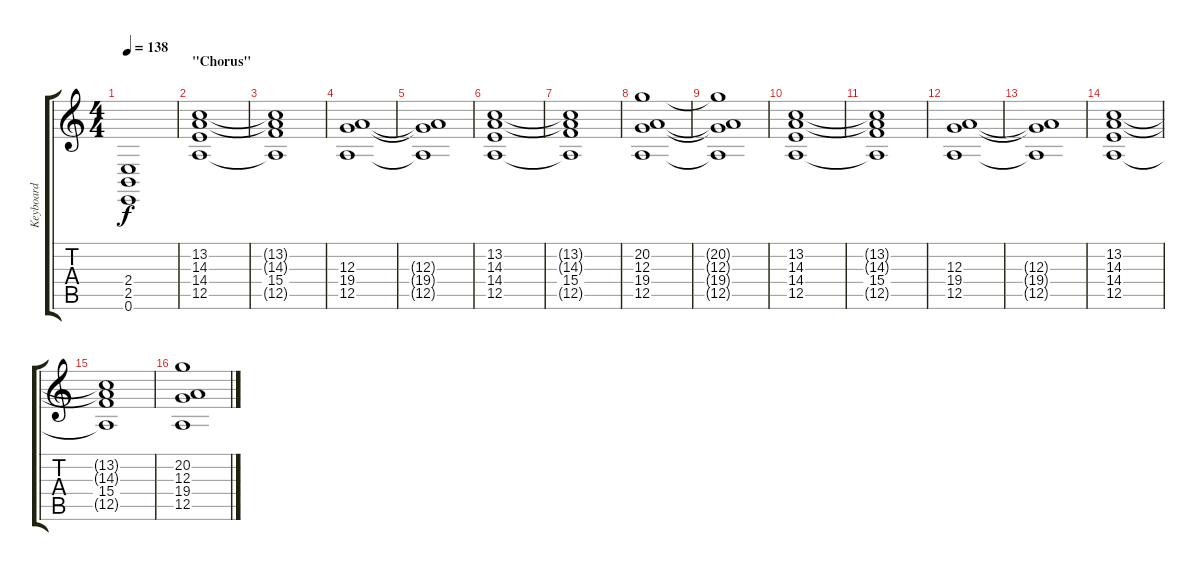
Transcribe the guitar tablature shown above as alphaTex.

\track ("Keyboard" "Keyboard") {instrument pad2warm}
\staff {score tabs}
\tuning (E4 B3 G3 D3 A2 E2) {hide}
\ts (4 4)
\tempo 138
\clef g2
\ks c
(2.4{t} 2.5{t} 0.6{t}).1{dy f} |
\section ("" "\"Chorus\"")
(13.2 14.3 14.4 12.5).1{volume 10 instrument choiraahs} |
(13.2{t} 14.3{t} 15.4 12.5{t}).1 |
(12.3 19.4 12.5).1 |
(12.3{t} 19.4{t} 12.5{t}).1 |
(13.2 14.3 14.4 12.5).1{volume 10 instrument choiraahs} |
(13.2{t} 14.3{t} 15.4 12.5{t}).1 |
(20.2 12.3 19.4 12.5).1 |
(20.2{t} 12.3{t} 19.4{t} 12.5{t}).1 |
(13.2 14.3 14.4 12.5).1{volume 10 instrument choiraahs} |
(13.2{t} 14.3{t} 15.4 12.5{t}).1 |
(12.3 19.4 12.5).1 |
(12.3{t} 19.4{t} 12.5{t}).1 |
(13.2 14.3 14.4 12.5).1{volume 10 instrument choiraahs} |
(13.2{t} 14.3{t} 15.4 12.5{t}).1 |
(20.2 12.3 19.4 12.5).1
